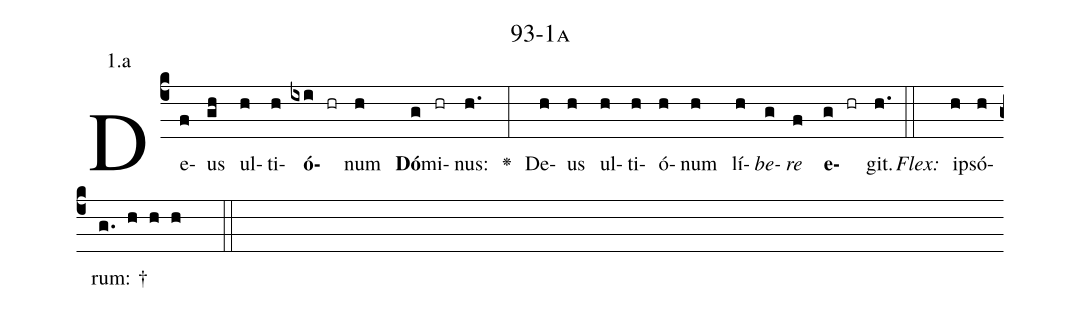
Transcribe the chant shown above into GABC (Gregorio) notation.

name: 93-1a;
annotation: 1.a;
%%
(c4)De(f)us(gh) ul(h)ti(h)<b>ó</b>(ixi hr)num(h) <b>Dó</b>(g)mi(hr)nus:(h.) <v>\greheightstar</v>(:) De(h)us(h) ul(h)ti(h)ó(h)num(h) lí(h)<i>be</i>(g)<i>re</i>(f) <b>e</b>(g hr)git.(h.) (::)
<i>Flex:</i>()  ip(h)só(h)rum: †(g. h h h  ::)

%E(h) u(h) o(g) u(f) a(g) e.(h.) (::)
